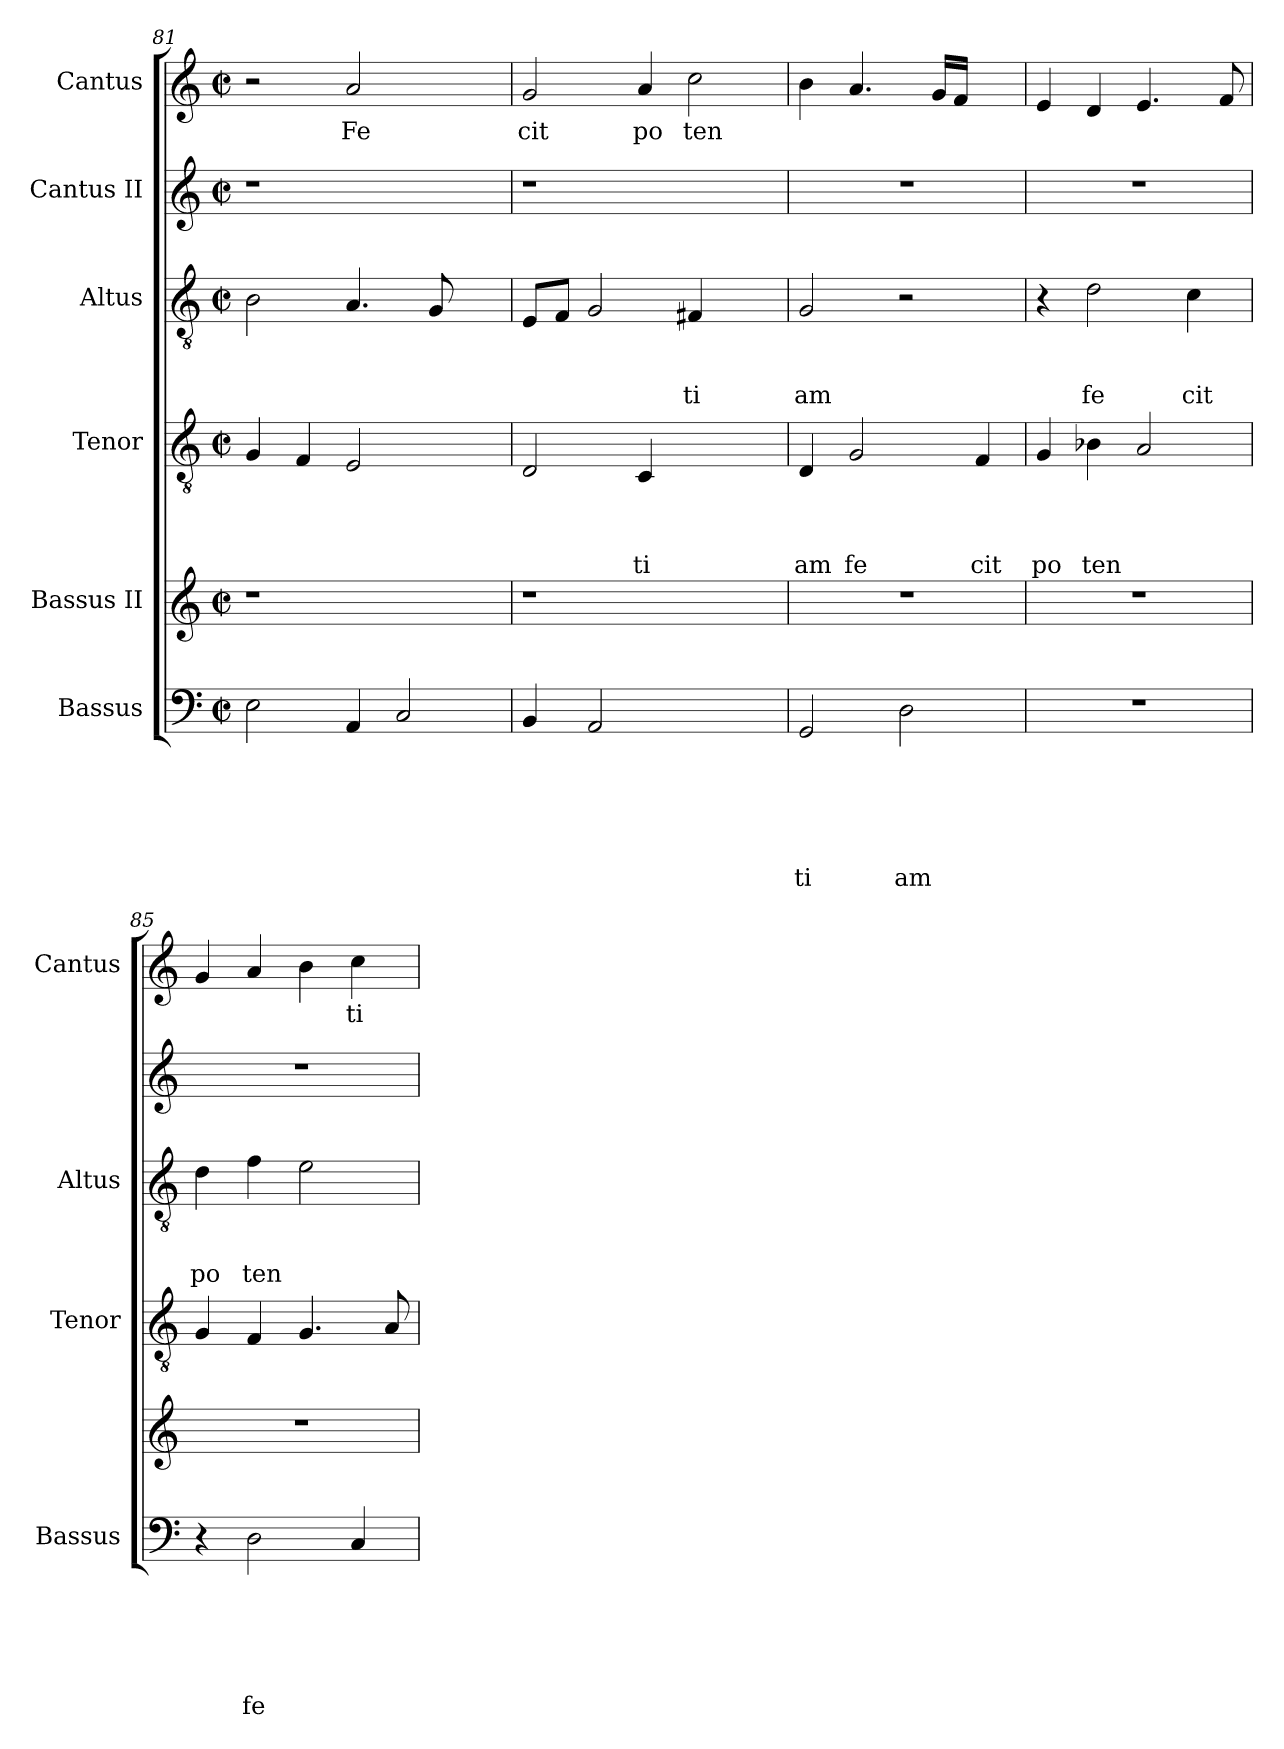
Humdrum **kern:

**kern	**text	**text	**text	**text	**text	**text	**kern	**kern	**text	**text	**text	**text	**kern	**text	**text	**text	**kern	**kern	**text
*part6	*part6	*part6	*part6	*part6	*part6	*part6	*part5	*part4	*part4	*part4	*part4	*part4	*part3	*part3	*part3	*part3	*part2	*part1	*part1
*staff6	*staff6	*staff6	*staff6	*staff6	*staff6	*staff6	*staff5	*staff4	*staff4	*staff4	*staff4	*staff4	*staff3	*staff3	*staff3	*staff3	*staff2	*staff1	*staff1
*I"Bassus	*	*	*	*	*	*	*I"Bassus II	*I"Tenor	*	*	*	*	*I"Altus	*	*	*	*I"Cantus II	*I"Cantus	*
*I'Bassus	*	*	*	*	*	*	*	*I'Tenor	*	*	*	*	*I'Altus	*	*	*	*	*I'Cantus	*
*clefF4	*	*	*	*	*	*	*clefG2	*clefGv2	*	*	*	*	*clefGv2	*	*	*	*clefG2	*clefG2	*
*k[]	*	*	*	*	*	*	*k[]	*k[]	*	*	*	*	*k[]	*	*	*	*k[]	*k[]	*
*C:	*	*	*	*	*	*	*C:	*C:	*	*	*	*	*C:	*	*	*	*C:	*C:	*
*M2/2	*	*	*	*	*	*	*M2/2	*M2/2	*	*	*	*	*M2/2	*	*	*	*M2/2	*M2/2	*
*met(c|)	*	*	*	*	*	*	*met(c|)	*met(c|)	*	*	*	*	*met(c|)	*	*	*	*met(c|)	*met(c|)	*
=81	=81	=81	=81	=81	=81	=81	=81	=81	=81	=81	=81	=81	=81	=81	=81	=81	=81	=81	=81
2E\	.	.	.	.	.	.	1r	4G/	.	.	.	.	2B\	.	.	.	1r	2r	.
.	.	.	.	.	.	.	.	4F/	.	.	.	.	.	.	.	.	.	.	.
!	!	!	!	!	!	!	!	!	!	!	!	!	!	!	!	!	!	!	!LO:LY:b
4AA/	.	.	.	.	.	.	.	2E/	.	.	.	.	4.A/	.	.	.	.	2a/	Fe
2C/	.	.	.	.	.	.	.	.	.	.	.	.	.	.	.	.	.	.	.
.	.	.	.	.	.	.	.	.	.	.	.	.	8G/	.	.	.	.	.	.
.	.	.	.	.	.	.	4ryy	4ryy	.	.	.	.	4ryy	.	.	.	4ryy	4ryy	.
!!LO:LB:g=z
=82	=82	=82	=82	=82	=82	=82	=82	=82	=82	=82	=82	=82	=82	=82	=82	=82	=82	=82	=82
!	!	!	!	!	!	!	!	!	!	!	!	!	!	!	!	!	!	!	!LO:LY:b
4BB/	.	.	.	.	.	.	1r	2D/	.	.	.	.	8E/L	.	.	.	1r	2g/	cit
.	.	.	.	.	.	.	.	.	.	.	.	.	8F/J	.	.	.	.	.	.
2AA/	.	.	.	.	.	.	.	.	.	.	.	.	2G/	.	.	.	.	.	.
!	!	!	!	!	!	!	!	!	!	!	!	!LO:LY:b	!	!	!	!	!	!	!LO:LY:b
.	.	.	.	.	.	.	.	4C/	.	.	.	ti	.	.	.	.	.	4a/	po
!	!	!	!	!	!	!	!	!	!	!	!	!	!	!	!	!LO:LY:b	!	!	!LO:LY:b
2ryy	.	.	.	.	.	.	.	2ryy	.	.	.	.	4F#/	.	.	ti	.	2cc\	ten
.	.	.	.	.	.	.	4ryy	.	.	.	.	.	4ryy	.	.	.	4ryy	.	.
=83	=83	=83	=83	=83	=83	=83	=83	=83	=83	=83	=83	=83	=83	=83	=83	=83	=83	=83	=83
!	!	!	!	!	!	!LO:LY:b	!	!	!	!	!	!LO:LY:b	!	!	!	!LO:LY:b	!	!	!
2GG/	.	.	.	.	.	ti	1r	4D/	.	.	.	am	2G/	.	.	am	1r	4b\	.
!	!	!	!	!	!	!	!	!	!	!	!	!LO:LY:b	!	!	!	!	!	!	!
.	.	.	.	.	.	.	.	2G/	.	.	.	fe	.	.	.	.	.	4.a/	.
!	!	!	!	!	!	!LO:LY:b	!	!	!	!	!	!	!	!	!	!	!	!	!
2D\	.	.	.	.	.	am	.	.	.	.	.	.	2r	.	.	.	.	.	.
.	.	.	.	.	.	.	.	.	.	.	.	.	.	.	.	.	.	16g/LL	.
.	.	.	.	.	.	.	.	.	.	.	.	.	.	.	.	.	.	16f/JJ	.
!	!	!	!	!	!	!	!	!	!	!	!	!LO:LY:b	!	!	!	!	!	!	!
.	.	.	.	.	.	.	.	4F/	.	.	.	cit	.	.	.	.	.	4ryy	.
=84	=84	=84	=84	=84	=84	=84	=84	=84	=84	=84	=84	=84	=84	=84	=84	=84	=84	=84	=84
!	!	!	!	!	!	!	!	!	!	!	!	!LO:LY:b	!	!	!	!	!	!	!
1r	.	.	.	.	.	.	1r	4G/	.	.	.	po	4r	.	.	.	1r	4e/	.
!	!	!	!	!	!	!	!	!	!	!	!	!LO:LY:b	!	!	!	!LO:LY:b	!	!	!
.	.	.	.	.	.	.	.	4B-\	.	.	.	ten	2d\	.	.	fe	.	4d/	.
.	.	.	.	.	.	.	.	2A/	.	.	.	.	.	.	.	.	.	4.e/	.
!	!	!	!	!	!	!	!	!	!	!	!	!	!	!	!	!LO:LY:b	!	!	!
.	.	.	.	.	.	.	.	.	.	.	.	.	4c\	.	.	cit	.	.	.
.	.	.	.	.	.	.	.	.	.	.	.	.	.	.	.	.	.	8f/	.
=85	=85	=85	=85	=85	=85	=85	=85	=85	=85	=85	=85	=85	=85	=85	=85	=85	=85	=85	=85
!	!	!	!	!	!	!	!	!	!	!	!	!	!	!	!	!LO:LY:b	!	!	!
4r	.	.	.	.	.	.	1r	4G/	.	.	.	.	4d\	.	.	po	1r	4g/	.
!	!	!	!	!	!	!LO:LY:b	!	!	!	!	!	!	!	!	!	!LO:LY:b	!	!	!
2D\	.	.	.	.	.	fe	.	4F/	.	.	.	.	4f\	.	.	ten	.	4a/	.
.	.	.	.	.	.	.	.	4.G/	.	.	.	.	2e\	.	.	.	.	4b\	.
!	!	!	!	!	!	!	!	!	!	!	!	!	!	!	!	!	!	!	!LO:LY:b
4C/	.	.	.	.	.	.	.	.	.	.	.	.	.	.	.	.	.	4cc\	ti
.	.	.	.	.	.	.	.	8A/	.	.	.	.	.	.	.	.	.	.	.
=	=	=	=	=	=	=	=	=	=	=	=	=	=	=	=	=	=	=	=
*-	*-	*-	*-	*-	*-	*-	*-	*-	*-	*-	*-	*-	*-	*-	*-	*-	*-	*-	*-
